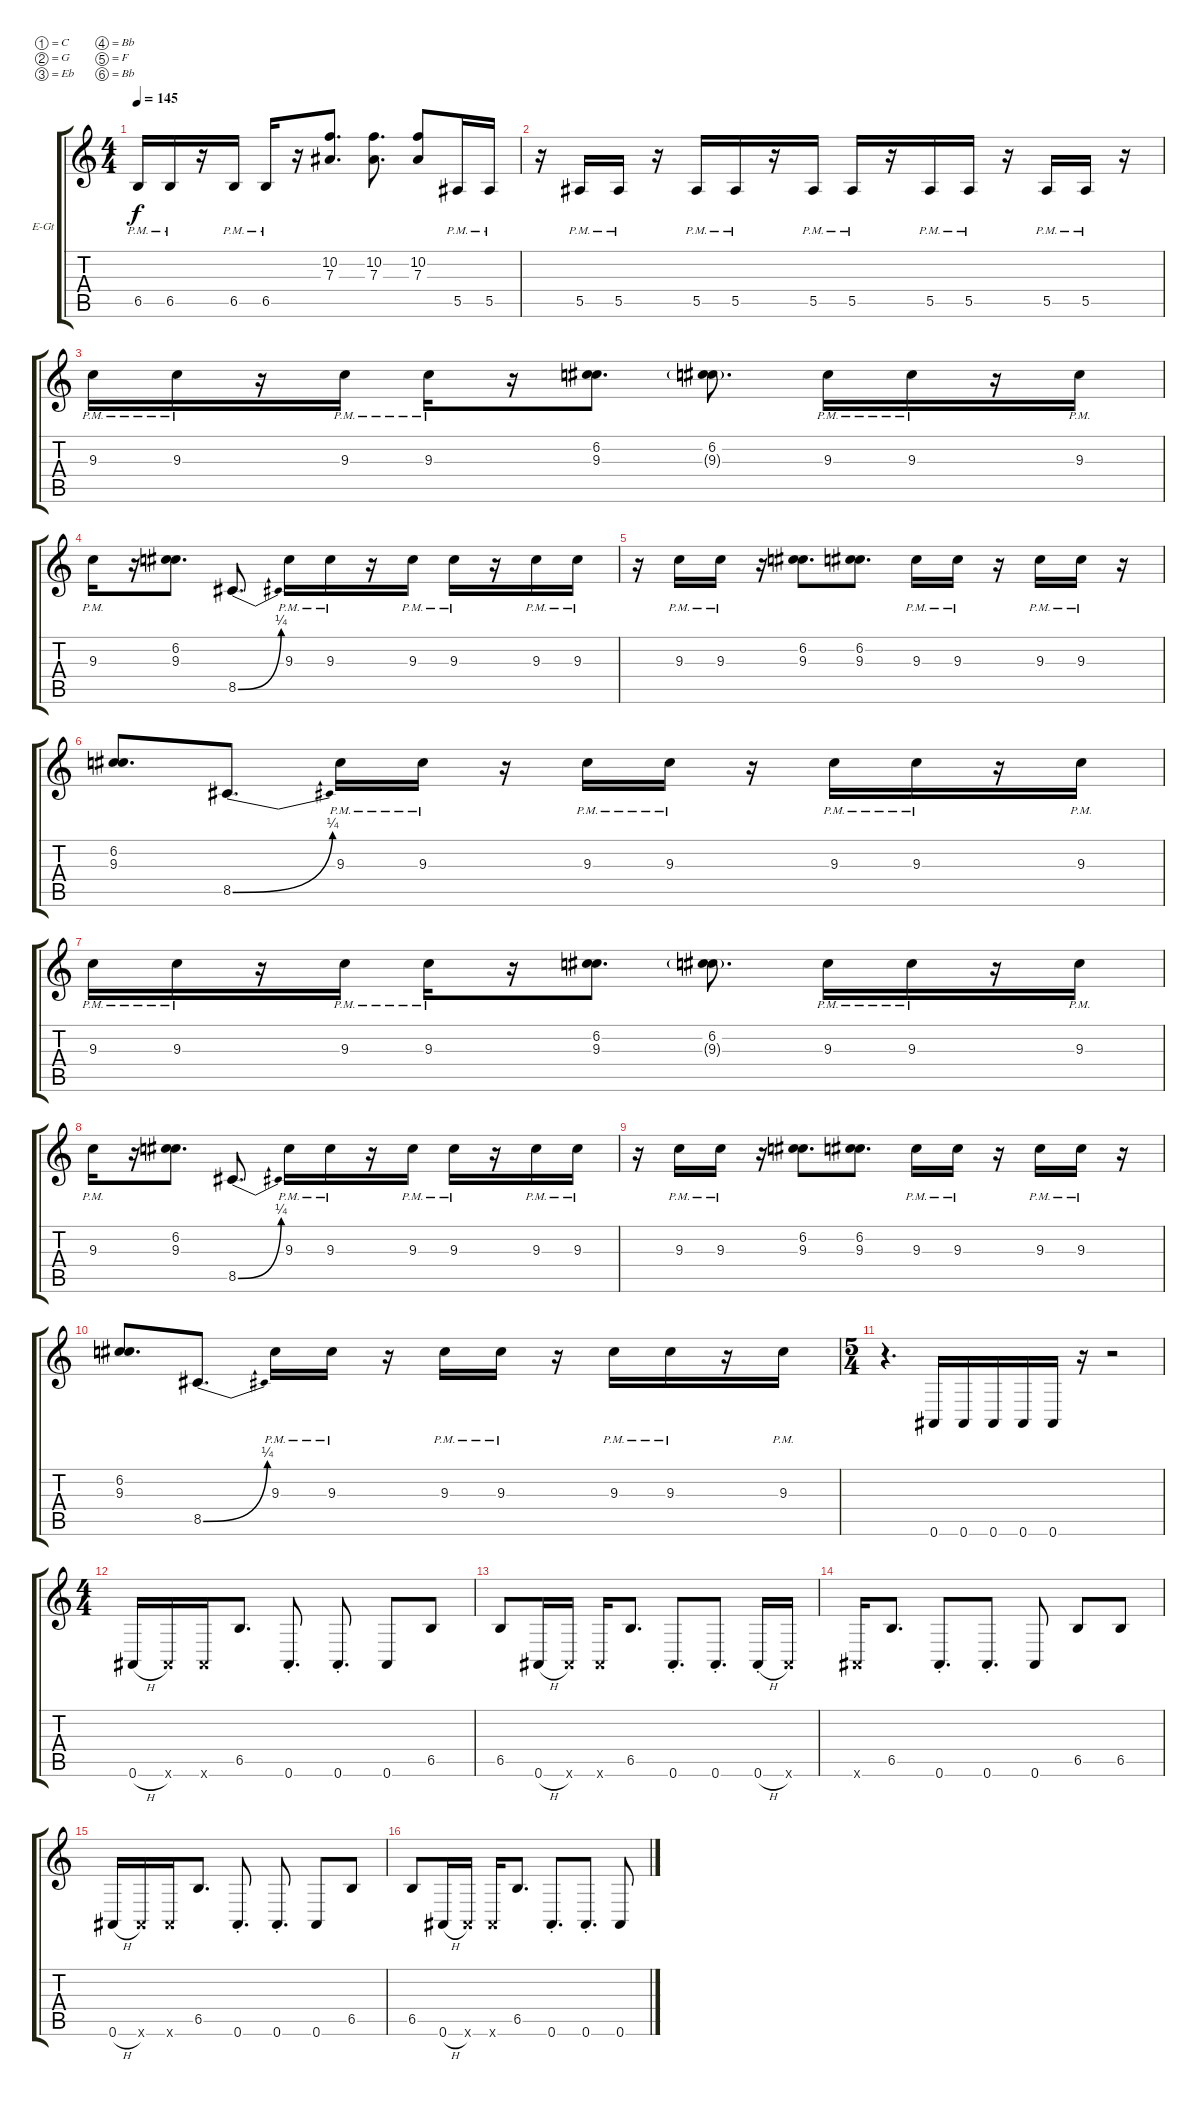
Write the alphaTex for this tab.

\bracketExtendMode groupsimilarinstruments
\firstSystemTrackNameOrientation horizontal
\otherSystemsTrackNameOrientation horizontal
\track ("gtr 2" "E-Gt") {instrument distortionguitar}
\staff {score tabs}
\tuning (C4 G3 Eb3 Bb2 F2 Bb1)
\ts (4 4)
\tempo 145
\clef g2
\ks c
6.5{pm}.16{dy f} 6.5{pm}.16 r.16 6.5{pm}.16 6.5{pm}.16 r.16 (10.2 7.3).8{d} (10.2 7.3).8{d} (10.2 7.3).8 5.5{pm}.16 5.5{pm}.16 |
r.16 5.5{pm}.16 5.5{pm}.16 r.16 5.5{pm}.16 5.5{pm}.16 r.16 5.5{pm}.16 5.5{pm}.16 r.16 5.5{pm}.16 5.5{pm}.16 r.16 5.5{pm}.16 5.5{pm}.16 r.16 |
9.3{pm}.16 9.3{pm}.16 r.16 9.3{pm}.16 9.3{pm}.16 r.16 (6.2 9.3).8{d} (6.2 9.3{g}).8{d} 9.3{pm}.16 9.3{pm}.16 r.16 9.3{pm}.16 |
9.3{pm}.16 r.16 (6.2 9.3).8{d} 8.5{be (bend 0 0 60 1)}.8{d} 9.3{pm}.16 9.3{pm}.16 r.16 9.3{pm}.16 9.3{pm}.16 r.16 9.3{pm}.16 9.3{pm}.16 |
r.16 9.3{pm}.16 9.3{pm}.16 r.16 (6.2 9.3).8{d} (6.2 9.3).8{d} 9.3{pm}.16 9.3{pm}.16 r.16 9.3{pm}.16 9.3{pm}.16 r.16 |
(6.2 9.3).8{d} 8.5{be (bend 0 0 60 1)}.8{d} 9.3{pm}.16 9.3{pm}.16 r.16 9.3{pm}.16 9.3{pm}.16 r.16 9.3{pm}.16 9.3{pm}.16 r.16 9.3{pm}.16 |
9.3{pm}.16 9.3{pm}.16 r.16 9.3{pm}.16 9.3{pm}.16 r.16 (6.2 9.3).8{d} (6.2 9.3{g}).8{d} 9.3{pm}.16 9.3{pm}.16 r.16 9.3{pm}.16 |
9.3{pm}.16 r.16 (6.2 9.3).8{d} 8.5{be (bend 0 0 60 1)}.8{d} 9.3{pm}.16 9.3{pm}.16 r.16 9.3{pm}.16 9.3{pm}.16 r.16 9.3{pm}.16 9.3{pm}.16 |
r.16 9.3{pm}.16 9.3{pm}.16 r.16 (6.2 9.3).8{d} (6.2 9.3).8{d} 9.3{pm}.16 9.3{pm}.16 r.16 9.3{pm}.16 9.3{pm}.16 r.16 |
(6.2 9.3).8{d} 8.5{be (bend 0 0 60 1)}.8{d} 9.3{pm}.16 9.3{pm}.16 r.16 9.3{pm}.16 9.3{pm}.16 r.16 9.3{pm}.16 9.3{pm}.16 r.16 9.3{pm}.16 |
\ts (5 4)
\beaming (8 6 4)
r.4{d} 0.6.16 0.6.16 0.6.16 0.6.16 0.6.16 r.16 r.2 |
\ts (4 4)
\beaming (8 2 2 2 2)
0.6{h}.16 0.6{x}.16 0.6{x}.16 6.5.8{d} 0.6{st}.8{d} 0.6{st}.8{d} 0.6.8 6.5.8 |
6.5.8 0.6{h}.16 0.6{x}.16 0.6{x}.16 6.5.8{d} 0.6{st}.8{d} 0.6{st}.8{d} 0.6{h st}.16 0.6{x}.16 |
0.6{x}.16 6.5.8{d} 0.6{st}.8{d} 0.6{st}.8{d} 0.6.8 6.5.8 6.5.8 |
0.6{h}.16 0.6{x}.16 0.6{x}.16 6.5.8{d} 0.6{st}.8{d} 0.6{st}.8{d} 0.6.8 6.5.8 |
6.5.8 0.6{h}.16 0.6{x}.16 0.6{x}.16 6.5.8{d} 0.6{st}.8{d} 0.6{st}.8{d} 0.6.8
